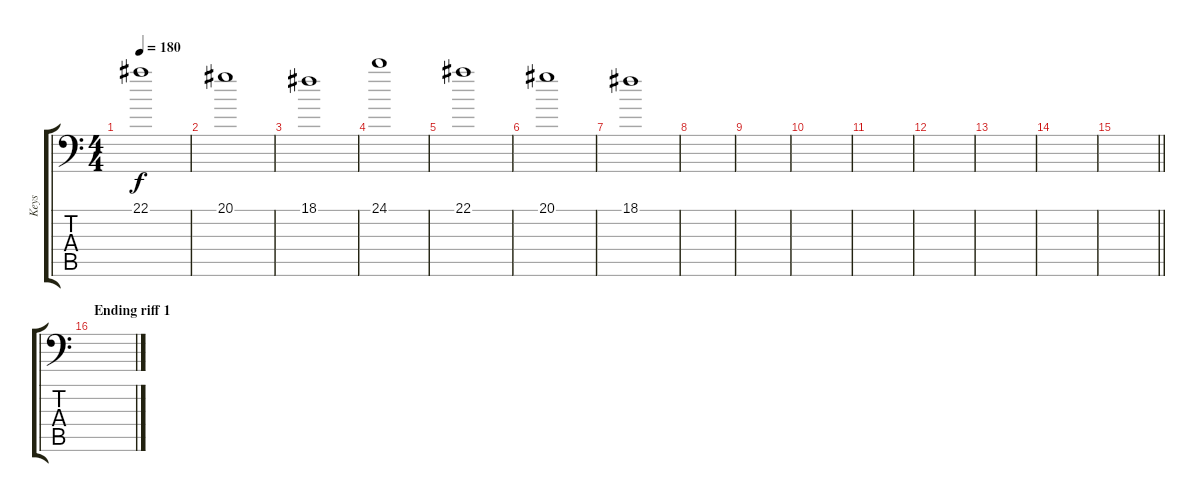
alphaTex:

\track ("Keys" "Keys") {instrument stringensemble1}
\staff {score tabs}
\tuning (C4 G3 Eb3 Bb2 F2 Bb1) {hide}
\ts (4 4)
\tempo 180
\clef f4
\ks c
22.1.1{dy f} |
20.1.1 |
18.1.1 |
24.1.1 |
22.1.1 |
20.1.1 |
18.1.1 |
|
|
|
|
|
|
|
\barLineRight lightlight
|
\section ("" "Ending riff 1")
